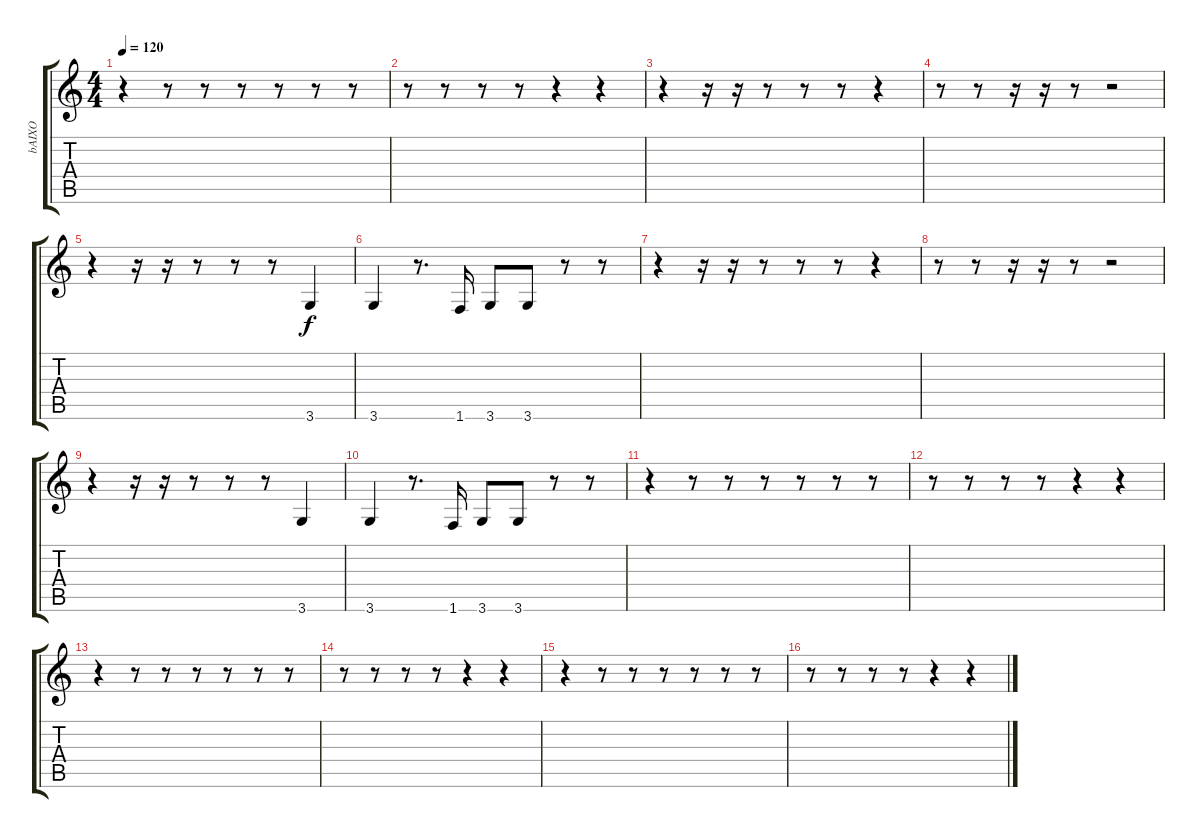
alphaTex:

\track ("bAIXO" "bAIXO") {instrument electricbasspick}
\staff {score tabs}
\tuning (E4 B3 G3 D3 A2 E2) {hide}
\ts (4 4)
\tempo 120
\clef g2
\ks c
r.4{dy f} r.8 r.8 r.8 r.8 r.8 r.8 |
r.8 r.8 r.8 r.8 r.4 r.4 |
r.4 r.16 r.16 r.8 r.8 r.8 r.4 |
r.8 r.8 r.16 r.16 r.8 r.2 |
r.4 r.16 r.16 r.8 r.8 r.8 3.6.4 |
3.6.4 r.8{d} 1.6.16 3.6.8 3.6.8 r.8 r.8 |
r.4 r.16 r.16 r.8 r.8 r.8 r.4 |
r.8 r.8 r.16 r.16 r.8 r.2 |
r.4 r.16 r.16 r.8 r.8 r.8 3.6.4 |
3.6.4 r.8{d} 1.6.16 3.6.8 3.6.8 r.8 r.8 |
r.4 r.8 r.8 r.8 r.8 r.8 r.8 |
r.8 r.8 r.8 r.8 r.4 r.4 |
r.4 r.8 r.8 r.8 r.8 r.8 r.8 |
r.8 r.8 r.8 r.8 r.4 r.4 |
r.4 r.8 r.8 r.8 r.8 r.8 r.8 |
r.8 r.8 r.8 r.8 r.4 r.4
